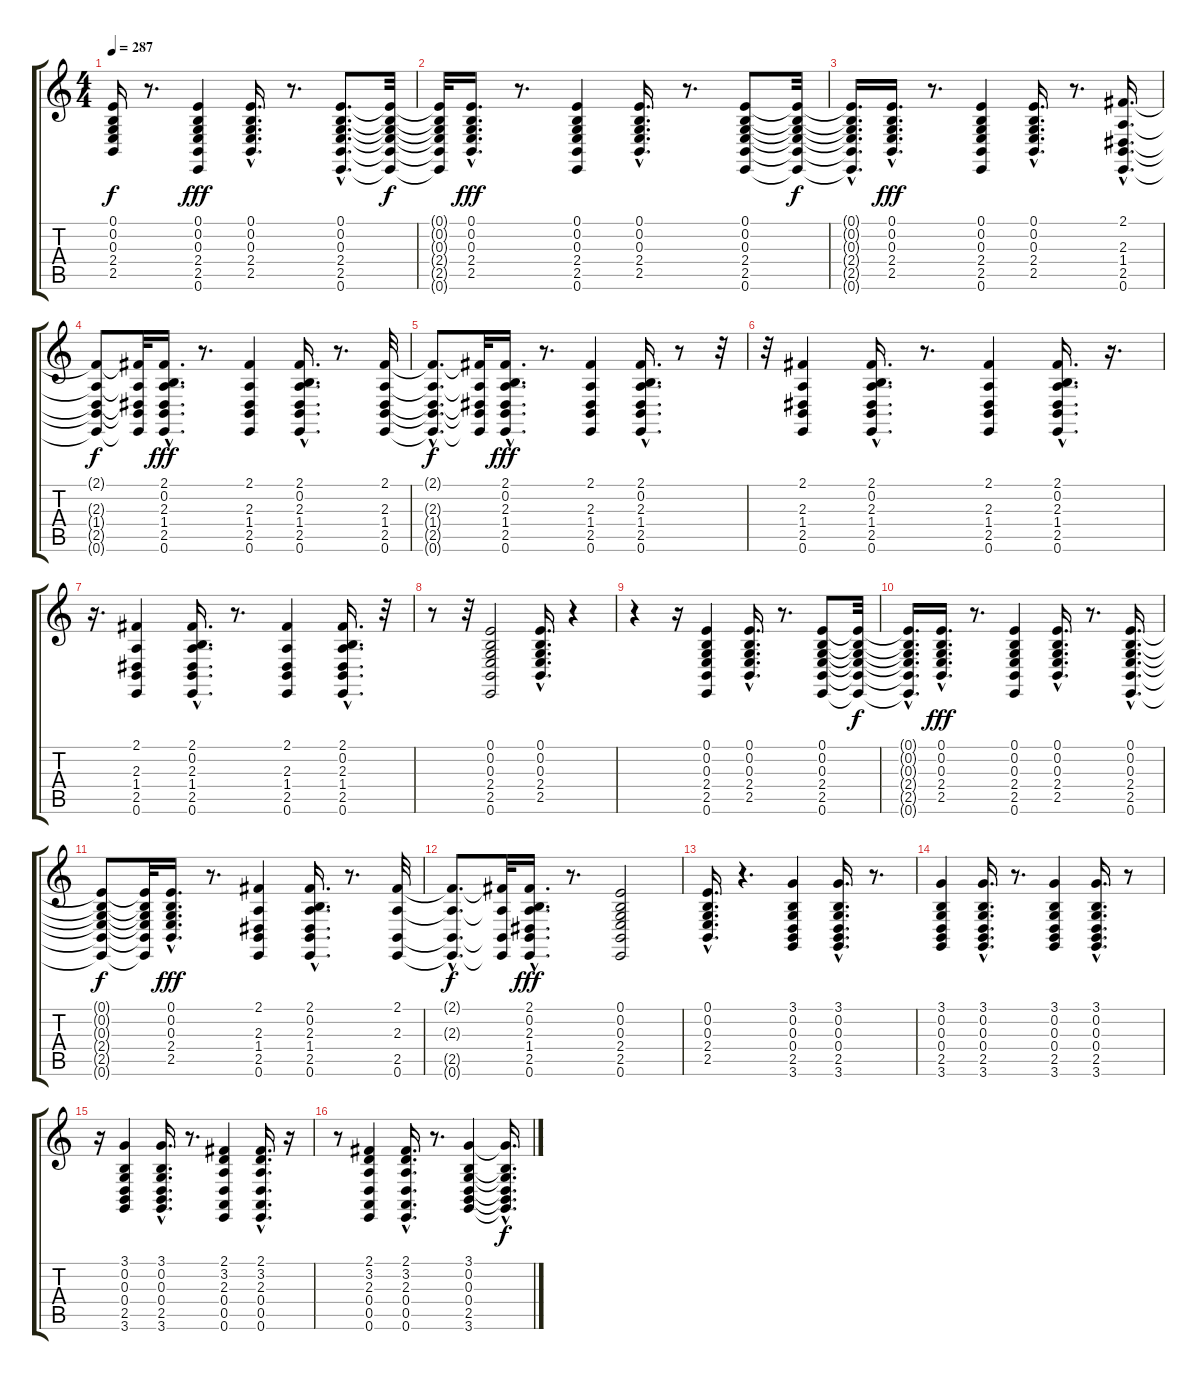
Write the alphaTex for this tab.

\track "" {instrument accordion}
\staff {score tabs}
\tuning (E4 B3 G3 D3 A2 E2) {hide}
\ts (4 4)
\tempo 287
\clef g2
\ks c
(0.1{t} 0.2{t} 0.3{t} 2.4{t} 2.5{t}).16{dy f} r.8{d} (0.1 0.2 0.3 2.4 2.5 0.6).4{dy fff} (0.1{hac} 0.2{hac} 0.3{hac} 2.4{hac} 2.5{hac}).16{d} r.8{d} (0.1{hac} 0.2{hac} 0.3{hac} 2.4{hac} 2.5{hac} 0.6{hac}).8{d} (0.1{t} 0.2{t} 0.3{t} 2.4{t} 2.5{t} 0.6{t}).32{dy f} |
(0.1{t} 0.2{t} 0.3{t} 2.4{t} 2.5{t} 0.6{t}).32 (0.1{hac} 0.2{hac} 0.3{hac} 2.4{hac} 2.5{hac}).16{d dy fff} r.8{d} (0.1 0.2 0.3 2.4 2.5 0.6).4 (0.1{hac} 0.2{hac} 0.3{hac} 2.4{hac} 2.5{hac}).16{d} r.8{d} (0.1 0.2 0.3 2.4 2.5 0.6).8 (0.1{t} 0.2{t} 0.3{t} 2.4{t} 2.5{t} 0.6{t}).32{dy f} |
(0.1{hac t} 0.2{hac t} 0.3{hac t} 2.4{hac t} 2.5{hac t} 0.6{hac t}).16{d} (0.1{hac} 0.2{hac} 0.3{hac} 2.4{hac} 2.5{hac}).16{d dy fff} r.8{d} (0.1 0.2 0.3 2.4 2.5 0.6).4 (0.1{hac} 0.2{hac} 0.3{hac} 2.4{hac} 2.5{hac}).16{d} r.8{d} (2.1{hac} 2.3{hac} 1.4{hac} 2.5{hac} 0.6{hac}).16{d} |
(2.1{t} 2.3{t} 1.4{t} 2.5{t} 0.6{t}).8{dy f} (2.1{t} 2.3{t} 1.4{t} 2.5{t} 0.6{t}).32 (2.1{hac} 0.2{hac} 2.3{hac} 1.4{hac} 2.5{hac} 0.6{hac}).16{d dy fff} r.8{d} (2.1 2.3 1.4 2.5 0.6).4 (2.1{hac} 0.2{hac} 2.3{hac} 1.4{hac} 2.5{hac} 0.6{hac}).16{d} r.8{d} (2.1 2.3 1.4 2.5 0.6).32 |
(2.1{hac t} 2.3{hac t} 1.4{hac t} 2.5{hac t} 0.6{hac t}).8{d dy f} (2.1{t} 2.3{t} 1.4{t} 2.5{t} 0.6{t}).32 (2.1{hac} 0.2{hac} 2.3{hac} 1.4{hac} 2.5{hac} 0.6{hac}).16{d dy fff} r.8{d} (2.1 2.3 1.4 2.5 0.6).4 (2.1{hac} 0.2{hac} 2.3{hac} 1.4{hac} 2.5{hac} 0.6{hac}).16{d} r.8 r.32 |
r.32 (2.1 2.3 1.4 2.5 0.6).4 (2.1{hac} 0.2{hac} 2.3{hac} 1.4{hac} 2.5{hac} 0.6{hac}).16{d} r.8{d} (2.1 2.3 1.4 2.5 0.6).4 (2.1{hac} 0.2{hac} 2.3{hac} 1.4{hac} 2.5{hac} 0.6{hac}).16{d} r.16{d} |
r.16{d} (2.1 2.3 1.4 2.5 0.6).4 (2.1{hac} 0.2{hac} 2.3{hac} 1.4{hac} 2.5{hac} 0.6{hac}).16{d} r.8{d} (2.1 2.3 1.4 2.5 0.6).4 (2.1{hac} 0.2{hac} 2.3{hac} 1.4{hac} 2.5{hac} 0.6{hac}).16{d} r.32 |
r.8 r.32 (0.1 0.2 0.3 2.4 2.5 0.6).2 (0.1{hac} 0.2{hac} 0.3{hac} 2.4{hac} 2.5{hac}).16{d} r.4 |
r.4 r.16 (0.1 0.2 0.3 2.4 2.5 0.6).4 (0.1{hac} 0.2{hac} 0.3{hac} 2.4{hac} 2.5{hac}).16{d} r.8{d} (0.1 0.2 0.3 2.4 2.5 0.6).8 (0.1{t} 0.2{t} 0.3{t} 2.4{t} 2.5{t} 0.6{t}).32{dy f} |
(0.1{hac t} 0.2{hac t} 0.3{hac t} 2.4{hac t} 2.5{hac t} 0.6{hac t}).16{d} (0.1{hac} 0.2{hac} 0.3{hac} 2.4{hac} 2.5{hac}).16{d dy fff} r.8{d} (0.1 0.2 0.3 2.4 2.5 0.6).4 (0.1{hac} 0.2{hac} 0.3{hac} 2.4{hac} 2.5{hac}).16{d} r.8{d} (0.1{hac} 0.2{hac} 0.3{hac} 2.4{hac} 2.5{hac} 0.6{hac}).16{d} |
(0.1{t} 0.2{t} 0.3{t} 2.4{t} 2.5{t} 0.6{t}).8{dy f} (0.1{t} 0.2{t} 0.3{t} 2.4{t} 2.5{t} 0.6{t}).32 (0.1{hac} 0.2{hac} 0.3{hac} 2.4{hac} 2.5{hac}).16{d dy fff} r.8{d} (2.1 2.3 1.4 2.5 0.6).4 (2.1{hac} 0.2{hac} 2.3{hac} 1.4{hac} 2.5{hac} 0.6{hac}).16{d} r.8{d} (2.1 2.3 2.5 0.6).32 |
(2.1{hac t} 2.3{hac t} 2.5{hac t} 0.6{hac t}).8{d dy f} (2.1{t} 2.3{t} 2.5{t} 0.6{t}).32 (2.1{hac} 0.2{hac} 2.3{hac} 1.4{hac} 2.5{hac} 0.6{hac}).16{d dy fff} r.8{d} (0.1 0.2 0.3 2.4 2.5 0.6).2 |
(0.1{hac} 0.2{hac} 0.3{hac} 2.4{hac} 2.5{hac}).16{d} r.4{d} (3.1 0.2 0.3 0.4 2.5 3.6).4 (3.1{hac} 0.2{hac} 0.3{hac} 0.4{hac} 2.5{hac} 3.6{hac}).16{d} r.8{d} |
(3.1 0.2 0.3 0.4 2.5 3.6).4 (3.1{hac} 0.2{hac} 0.3{hac} 0.4{hac} 2.5{hac} 3.6{hac}).16{d} r.8{d} (3.1 0.2 0.3 0.4 2.5 3.6).4 (3.1{hac} 0.2{hac} 0.3{hac} 0.4{hac} 2.5{hac} 3.6{hac}).16{d} r.8 |
r.16 (3.1 0.2 0.3 0.4 2.5 3.6).4 (3.1{hac} 0.2{hac} 0.3{hac} 0.4{hac} 2.5{hac} 3.6{hac}).16{d} r.8{d} (2.1 3.2 2.3 0.4 0.5 0.6).4 (2.1{hac} 3.2{hac} 2.3{hac} 0.4{hac} 0.5{hac} 0.6{hac}).16{d} r.16 |
r.8 (2.1 3.2 2.3 0.4 0.5 0.6).4 (2.1{hac} 3.2{hac} 2.3{hac} 0.4{hac} 0.5{hac} 0.6{hac}).16{d} r.8{d} (3.1 0.2 0.3 0.4 2.5 3.6).4 (3.1{hac t} 0.2{hac t} 0.3{hac t} 0.4{hac t} 2.5{hac t} 3.6{hac t}).16{d dy f}
